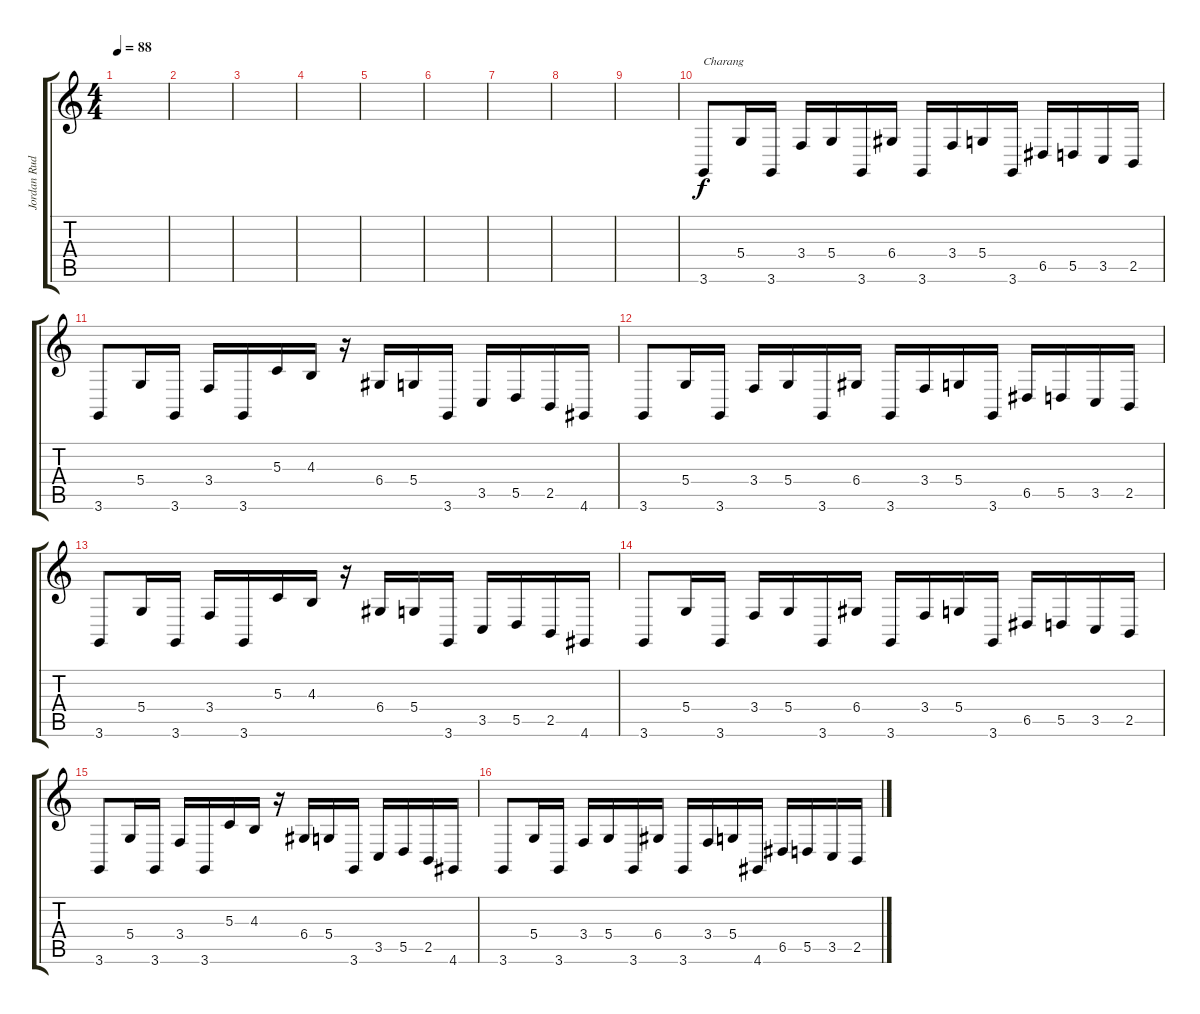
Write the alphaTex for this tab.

\track ("Jordan Rudess" "Jordan Rud") {instrument sitar}
\staff {score tabs}
\tuning (E4 B3 G3 D3 A2 E2) {hide}
\ts (4 4)
\tempo 88
\clef g2
\ks c
|
|
|
|
|
|
|
|
|
3.6.8{txt "Charang" volume 11 instrument lead5charang} 5.4.16 3.6.16 3.4.16 5.4.16 3.6.16 6.4.16 3.6.16 3.4.16 5.4.16 3.6.16 6.5.16 5.5.16 3.5.16 2.5.16 |
3.6.8 5.4.16 3.6.16 3.4.16 3.6.16 5.3.16 4.3.16 r.16 6.4.16 5.4.16 3.6.16 3.5.16 5.5.16 2.5.16 4.6.16 |
3.6.8 5.4.16 3.6.16 3.4.16 5.4.16 3.6.16 6.4.16 3.6.16 3.4.16 5.4.16 3.6.16 6.5.16 5.5.16 3.5.16 2.5.16 |
3.6.8 5.4.16 3.6.16 3.4.16 3.6.16 5.3.16 4.3.16 r.16 6.4.16 5.4.16 3.6.16 3.5.16 5.5.16 2.5.16 4.6.16 |
3.6.8 5.4.16 3.6.16 3.4.16 5.4.16 3.6.16 6.4.16 3.6.16 3.4.16 5.4.16 3.6.16 6.5.16 5.5.16 3.5.16 2.5.16 |
3.6.8 5.4.16 3.6.16 3.4.16 3.6.16 5.3.16 4.3.16 r.16 6.4.16 5.4.16 3.6.16 3.5.16 5.5.16 2.5.16 4.6.16 |
3.6.8 5.4.16 3.6.16 3.4.16 5.4.16 3.6.16 6.4.16 3.6.16 3.4.16 5.4.16 4.6.16 6.5.16 5.5.16 3.5.16 2.5.16
